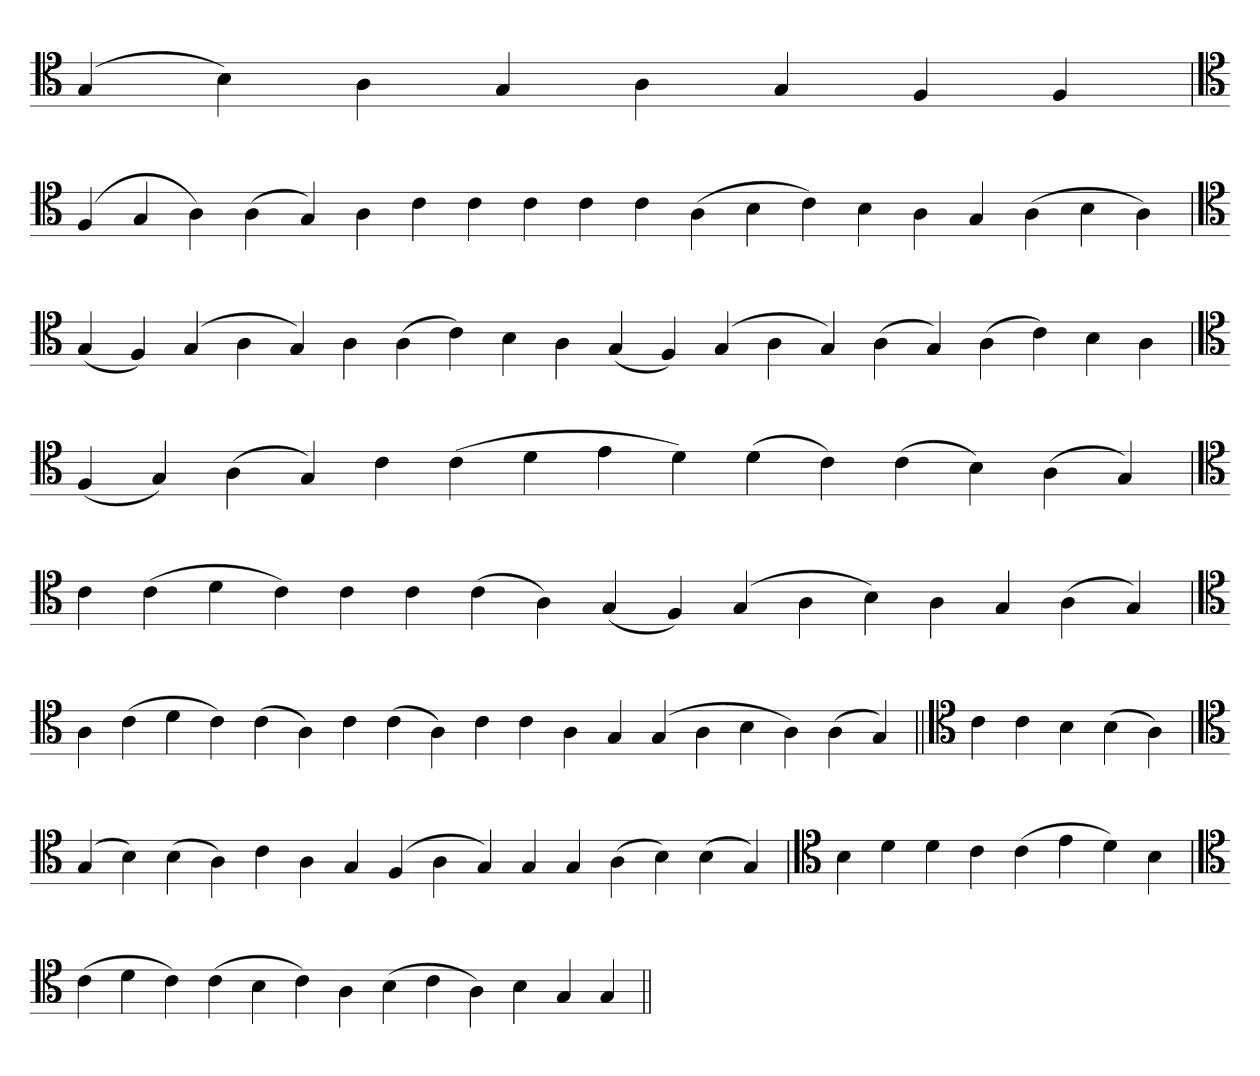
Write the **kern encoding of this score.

**kern
*part1
*staff1
*clefC4
=
(4G
4B)
4A
4G
4A
4G
4F
4F
=
*clefC4
(4F
4G
4A)
(4A
4G)
4A
4c
4c
4c
4c
4c
(4A
4B
4c)
4B
4A
4G
(4A
4B
4A)
=`
*clefC4
(4G
4F)
(4G
4A
4G)
4A
(4A
4c)
4B
4A
(4G
4F)
(4G
4A
4G)
(4A
4G)
(4A
4c)
4B
4A
=
*clefC4
(4F
4G)
(4A
4G)
4c
(4c
4d
4e
4d)
(4d
4c)
(4c
4B)
(4A
4G)
=`
*clefC4
4c
(4c
4d
4c)
4c
4c
(4c
4A)
(4G
4F)
(4G
4A
4B)
4A
4G
(4A
4G)
=`
*clefC4
4A
(4c
4d
4c)
(4c
4A)
4c
(4c
4A)
4c
4c
4A
4G
(4G
4A
4B
4A)
(4A
4G)
=||
*clefC4
4c
4c
4B
(4B
4A)
=`
*clefC4
(4G
4B)
(4B
4A)
4c
4A
4G
(4F
4A
4G)
4G
4G
(4A
4B)
(4B
4G)
=`
*clefC4
4B
4d
4d
4c
(4c
4e
4d)
4B
='
*clefC4
(4c
4d
4c)
(4c
4B
4c)
4A
(4B
4c
4A)
4B
4G
4G
=||
*-
